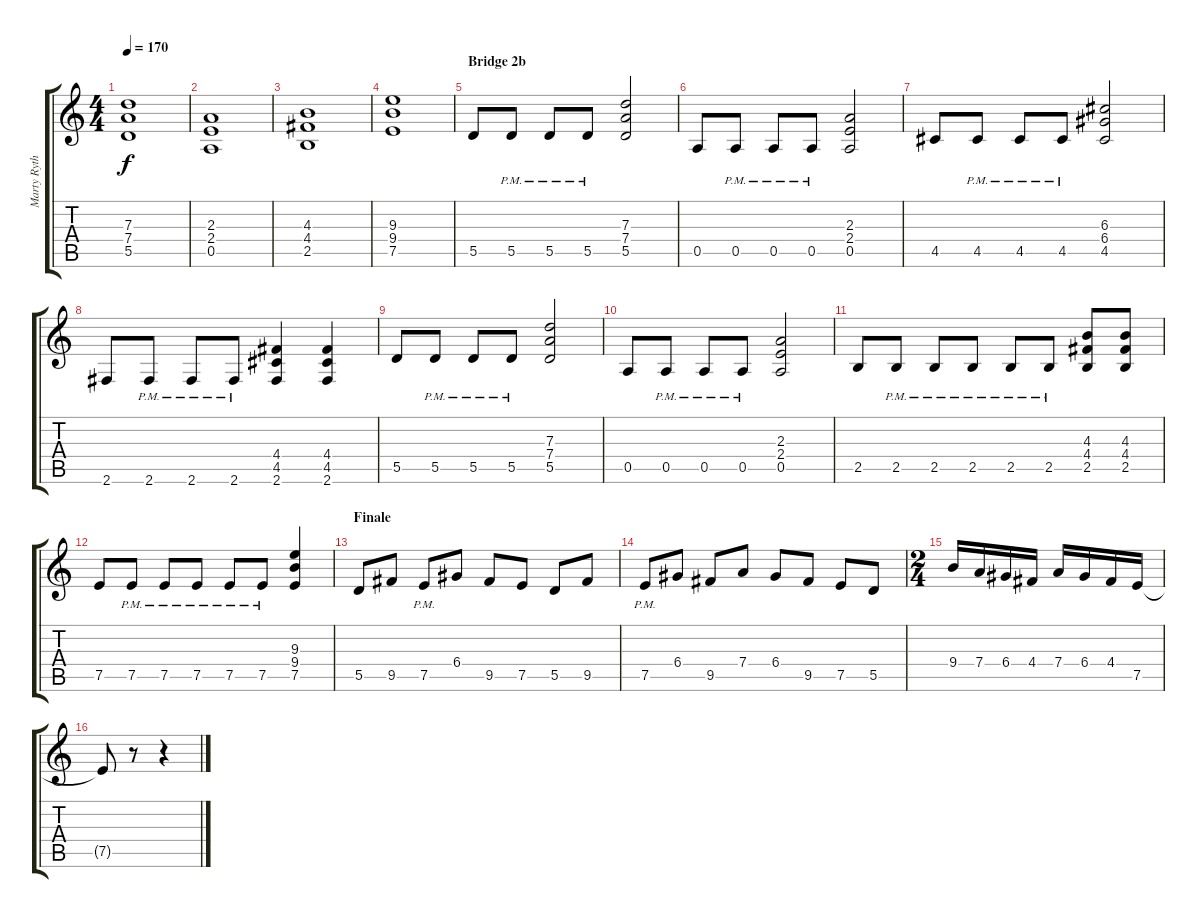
\track ("Marty Rythm" "Marty Ryth") {instrument overdrivenguitar}
\staff {score tabs}
\tuning (E4 B3 G3 D3 A2 E2) {hide}
\ts (4 4)
\tempo 170
\clef g2
\ks c
(7.3 7.4 5.5).1{dy f} |
(2.3 2.4 0.5).1 |
(4.3 4.4 2.5).1 |
(9.3 9.4 7.5).1 |
\section ("" "Bridge 2b")
5.5.8 5.5{pm}.8 5.5{pm}.8 5.5{pm}.8 (7.3 7.4 5.5).2 |
0.5.8 0.5{pm}.8 0.5{pm}.8 0.5{pm}.8 (2.3 2.4 0.5).2 |
4.5.8 4.5{pm}.8 4.5{pm}.8 4.5{pm}.8 (6.3 6.4 4.5).2 |
2.6.8 2.6{pm}.8 2.6{pm}.8 2.6{pm}.8 (4.4 4.5 2.6).4 (4.4 4.5 2.6).4 |
5.5.8 5.5{pm}.8 5.5{pm}.8 5.5{pm}.8 (7.3 7.4 5.5).2 |
0.5.8 0.5{pm}.8 0.5{pm}.8 0.5{pm}.8 (2.3 2.4 0.5).2 |
2.5.8 2.5{pm}.8 2.5{pm}.8 2.5{pm}.8 2.5{pm}.8 2.5{pm}.8 (4.3 4.4 2.5).8 (4.3 4.4 2.5).8 |
7.5.8 7.5{pm}.8 7.5{pm}.8 7.5{pm}.8 7.5{pm}.8 7.5{pm}.8 (9.3 9.4 7.5).4 |
\section ("" "Finale")
5.5.8 9.5.8 7.5{pm}.8 6.4.8 9.5.8 7.5.8 5.5.8 9.5.8 |
7.5{pm}.8 6.4.8 9.5.8 7.4.8 6.4.8 9.5.8 7.5.8 5.5.8 |
\ts (2 4)
9.4.16 7.4.16 6.4.16 4.4.16 7.4.16 6.4.16 4.4.16 7.5.16 |
7.5{t}.8 r.8 r.4
